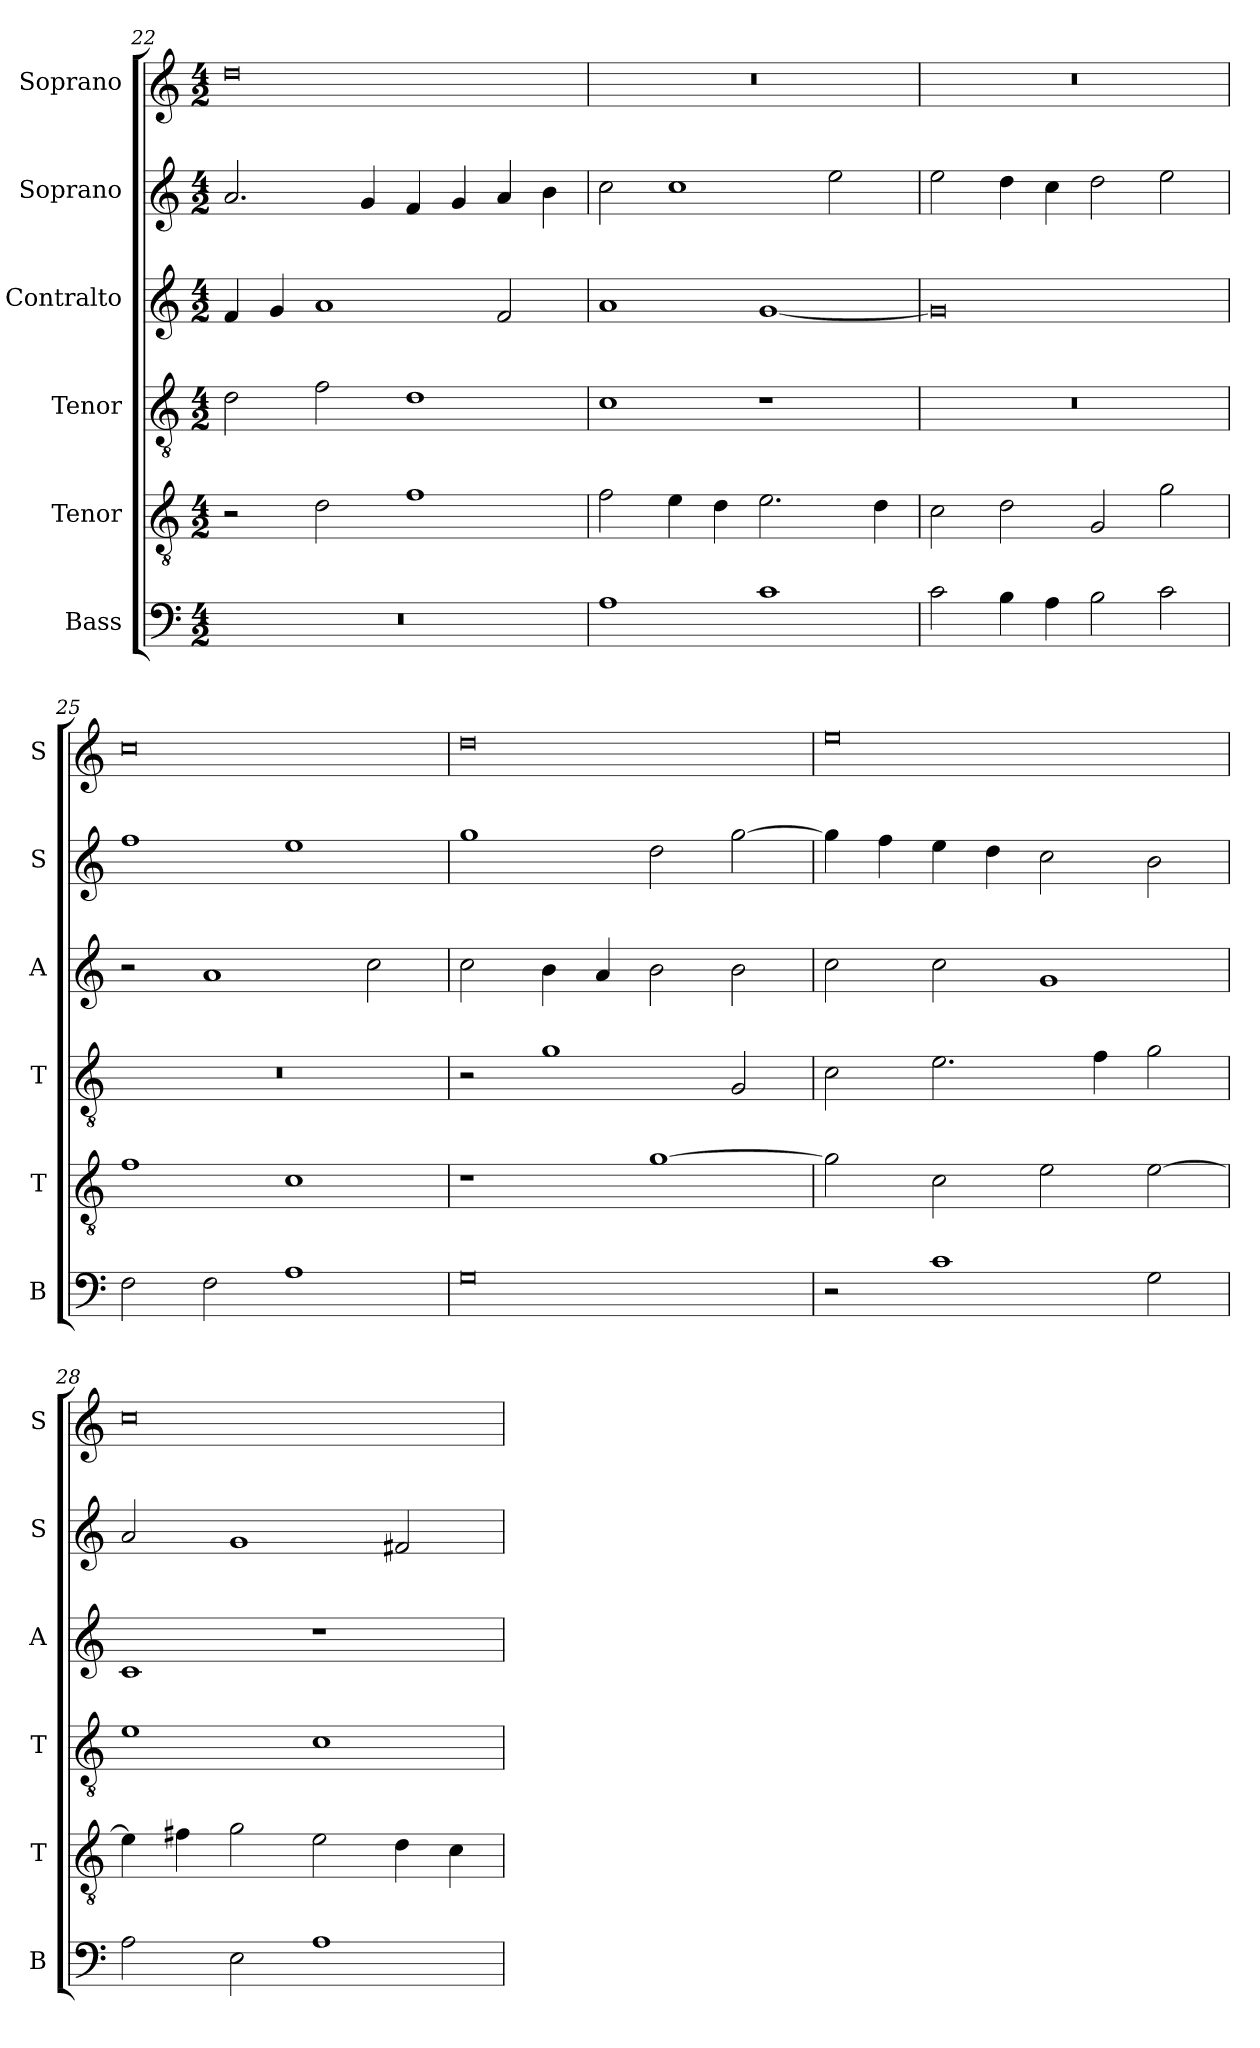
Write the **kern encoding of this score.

**kern	**kern	**kern	**kern	**kern	**kern
*part6	*part5	*part4	*part3	*part2	*part1
*staff6	*staff5	*staff4	*staff3	*staff2	*staff1
*I"Bass	*I"Tenor	*I"Tenor	*I"Contralto	*I"Soprano	*I"Soprano
*I'B	*I'T	*I'T	*I'A	*I'S	*I'S
*clefF4	*clefGv2	*clefGv2	*clefG2	*clefG2	*clefG2
*k[]	*k[]	*k[]	*k[]	*k[]	*k[]
*G:mix	*G:mix	*G:mix	*G:mix	*G:mix	*G:mix
*M4/2	*M4/2	*M4/2	*M4/2	*M4/2	*M4/2
=22	=22	=22	=22	=22	=22
0r	2r	2d	4f	2.a	0dd
.	.	.	4g	.	.
.	2d	2f	1a	.	.
.	.	.	.	4g	.
.	1f	1d	.	4f	.
.	.	.	.	4g	.
.	.	.	2f	4a	.
.	.	.	.	4b	.
=23	=23	=23	=23	=23	=23
1A	2f	1c	1a	2cc	0r
.	4e	.	.	1cc	.
.	4d	.	.	.	.
1c	2.e	1r	[1g	.	.
.	.	.	.	2ee	.
.	4d	.	.	.	.
=24	=24	=24	=24	=24	=24
2c	2c	0r	0g]	2ee	0r
4B	2d	.	.	4dd	.
4A	.	.	.	4cc	.
2B	2G	.	.	2dd	.
2c	2g	.	.	2ee	.
=25	=25	=25	=25	=25	=25
2F	1f	0r	2r	1ff	0cc
2F	.	.	1a	.	.
1A	1c	.	.	1ee	.
.	.	.	2cc	.	.
=26	=26	=26	=26	=26	=26
0G	1r	2r	2cc	1gg	0dd
.	.	1g	4b	.	.
.	.	.	4a	.	.
.	[1g	.	2b	2dd	.
.	.	2G	2b	[2gg	.
=27	=27	=27	=27	=27	=27
2r	2g]	2c	2cc	4gg]	0ee
.	.	.	.	4ff	.
1c	2c	2.e	2cc	4ee	.
.	.	.	.	4dd	.
.	2e	.	1g	2cc	.
.	.	4f	.	.	.
2G	[2e	2g	.	2b	.
=28	=28	=28	=28	=28	=28
2A	4e]	1e	1c	2a	0cc
.	4f#X	.	.	.	.
2E	2g	.	.	1g	.
1A	2e	1c	1r	.	.
.	4d	.	.	2f#X	.
.	4c	.	.	.	.
=	=	=	=	=	=
*-	*-	*-	*-	*-	*-
